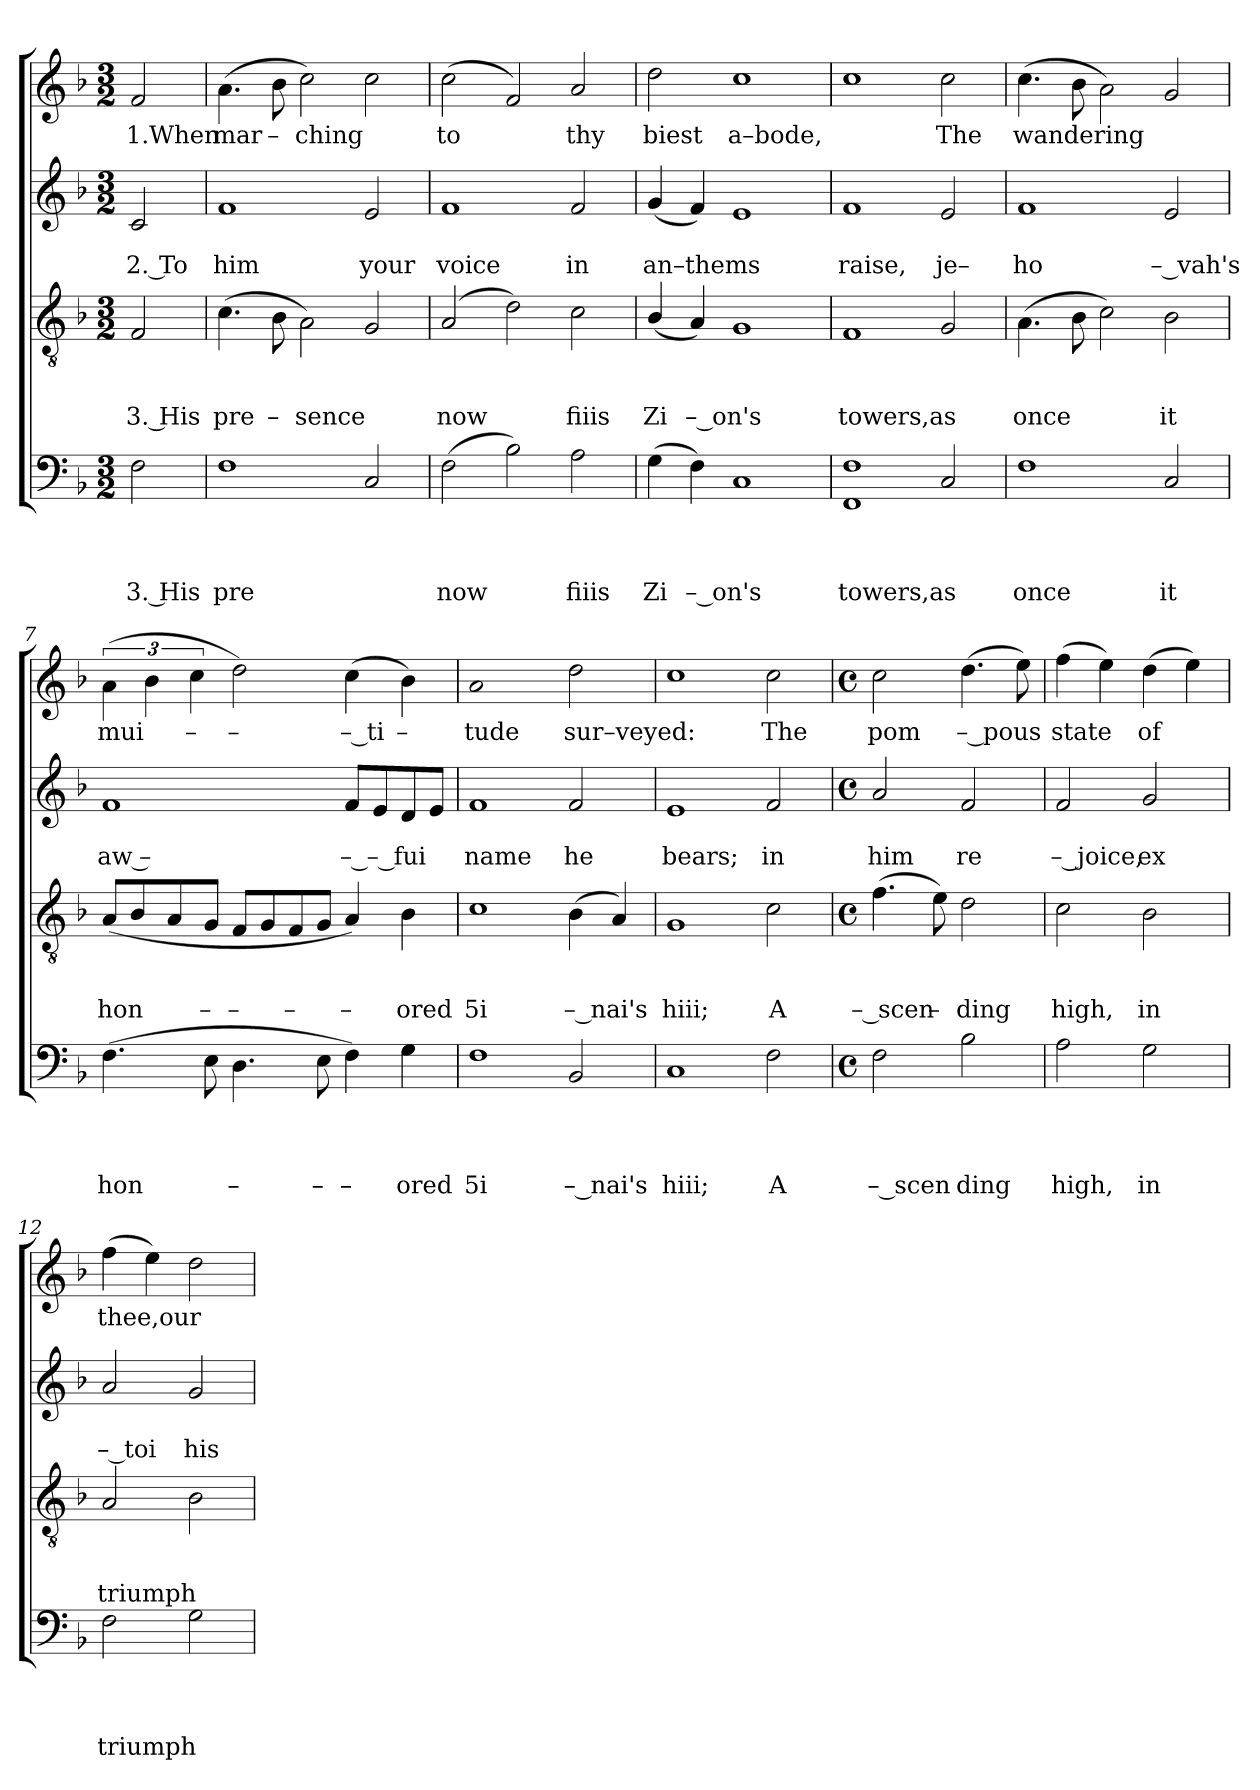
**kern	**text	**text	**text	**text	**kern	**text	**text	**text	**kern	**text	**text	**kern	**text
*part4	*part4	*part4	*part4	*part4	*part3	*part3	*part3	*part3	*part2	*part2	*part2	*part1	*part1
*staff4	*staff4	*staff4	*staff4	*staff4	*staff3	*staff3	*staff3	*staff3	*staff2	*staff2	*staff2	*staff1	*staff1
*clefF4	*	*	*	*	*clefGv2	*	*	*	*clefG2	*	*	*clefG2	*
*k[b-]	*	*	*	*	*k[b-]	*	*	*	*k[b-]	*	*	*k[b-]	*
*F:	*	*	*	*	*F:	*	*	*	*F:	*	*	*F:	*
*M3/2	*	*	*	*	*M3/2	*	*	*	*M3/2	*	*	*M3/2	*
=1	=1	=1	=1	=1	=1	=1	=1	=1	=1	=1	=1	=1	=1
!	!	!	!	!LO:LY:a:rj	!	!	!	!LO:LY:b:rj	!	!	!LO:LY:b:rj	!	!LO:LY:b
2F\	.	.	.	3. His	2F/	.	.	3. His	2c/	.	2. To	2f/	1.When
=2	=2	=2	=2	=2	=2	=2	=2	=2	=2	=2	=2	=2	=2
!	!	!	!	!LO:LY:a	!	!	!	!LO:LY:b	!	!	!LO:LY:b	!LO:N:head=solid	!LO:LY:b
1F	.	.	.	pre	(>4.c\	.	.	pre	1f	.	him	(>4.a\	mar
!	!	!	!	!	!LO:N:head=solid	!	!	!LO:LY:b	!	!	!	!LO:N:head=solid	!LO:LY:b
.	.	.	.	.	8B-\	.	.	–	.	.	.	8b-\	–
!	!	!	!	!	!LO:N:head=open	!	!	!LO:LY:b	!	!	!	!	!LO:LY:b
.	.	.	.	.	2A\)	.	.	sence	.	.	.	2cc\)	ching
!	!	!	!	!	!	!	!	!	!LO:N:head=open	!	!LO:LY:b	!	!
2C/	.	.	.	.	2G/	.	.	.	2e/	.	your	2cc\	.
=3	=3	=3	=3	=3	=3	=3	=3	=3	=3	=3	=3	=3	=3
!	!	!	!	!LO:LY:a	!LO:N:head=open	!	!	!LO:LY:b	!	!	!LO:LY:b	!	!LO:LY:b
(>2F\	.	.	.	now	(2A/	.	.	now	1f	.	voice	(>2cc\	to
!	!	!	!	!	!LO:N:head=open	!	!	!	!	!	!	!	!
2B-\)	.	.	.	.	2d\)	.	.	.	.	.	.	2f/)	.
!LO:N:head=open	!	!	!	!LO:LY:a	!	!	!	!LO:LY:b	!	!	!LO:LY:b	!LO:N:head=open	!LO:LY:b
2A\	.	.	.	fiiis	2c\	.	.	fiiis	2f/	.	in	2a/	thy
=4	=4	=4	=4	=4	=4	=4	=4	=4	=4	=4	=4	=4	=4
!	!	!	!	!LO:LY:a	!LO:N:head=solid	!	!	!LO:LY:b	!	!	!LO:LY:b	!LO:N:head=open	!LO:LY:b
(>4G\	.	.	.	Zi	(<4B-/	.	.	Zi	(<4g/	.	an–thems	2dd\	biest
!LO:N:head=solid	!	!	!	!LO:LY:a:rj	!LO:N:head=solid	!	!	!LO:LY:b:rj	!LO:N:head=solid	!	!	!	!
4F\)	.	.	.	– on's	4A/)	.	.	– on's	4f/)	.	.	.	.
!	!	!	!	!	!	!	!	!	!	!	!	!	!LO:LY:b
1C	.	.	.	.	1G	.	.	.	1e	.	.	1cc	a–bode,
=5	=5	=5	=5	=5	=5	=5	=5	=5	=5	=5	=5	=5	=5
!	!	!	!	!LO:LY:a	!	!	!	!LO:LY:b	!	!	!LO:LY:b	!	!
1FF 1F	.	.	.	towers,as	1F	.	.	towers,as	1f	.	raise,	1cc>	.
!	!	!	!	!	!	!	!	!	!LO:N:head=open	!	!LO:LY:b	!	!LO:LY:b
2C/	.	.	.	.	2G/	.	.	.	2e/	.	je–	2cc\	The
=6	=6	=6	=6	=6	=6	=6	=6	=6	=6	=6	=6	=6	=6
!	!	!	!	!LO:LY:a	!LO:N:head=solid	!	!	!LO:LY:b	!	!	!LO:LY:b	!	!LO:LY:b
1F	.	.	.	once	(>4.A\	.	.	once	1f	.	ho	(>4.cc\	wandering
!	!	!	!	!	!LO:N:head=solid	!	!	!	!	!	!	!LO:N:head=solid	!
.	.	.	.	.	8B-\	.	.	.	.	.	.	8b-\	.
!	!	!	!	!	!	!	!	!	!	!	!	!LO:N:head=open	!
.	.	.	.	.	2c\)	.	.	.	.	.	.	2a\)	.
!	!	!	!	!LO:LY:a:rj	!	!	!	!LO:LY:b:rj	!LO:N:head=open	!	!LO:LY:b:rj	!	!
2C/	.	.	.	it	2B-\	.	.	it	2e/	.	– vah's	2g/	.
=7	=7	=7	=7	=7	=7	=7	=7	=7	=7	=7	=7	=7	=7
!LO:N:head=solid	!	!	!	!LO:LY:a	!LO:N:head=solid	!	!	!LO:LY:b	!	!	!LO:LY:b	!LO:N:head=solid	!LO:LY:b
(>4.F\	.	.	.	hon	(<8A/L	.	.	hon	1f	.	aw –	(>6a\	mui
!	!	!	!	!	!LO:N:head=solid	!	!	!	!	!	!	!	!
.	.	.	.	.	8B-/	.	.	.	.	.	.	.	.
!	!	!	!	!	!	!	!	!	!	!	!	!LO:N:head=solid	!
.	.	.	.	.	.	.	.	.	.	.	.	6b-\	.
!	!	!	!	!	!LO:N:head=solid	!	!	!	!	!	!	!	!
.	.	.	.	.	8A/	.	.	.	.	.	.	.	.
!	!	!	!	!	!	!	!	!	!	!	!	!	!LO:LY:b:rj
.	.	.	.	.	.	.	.	.	.	.	.	6cc\	–
!LO:N:head=solid	!	!	!	!	!	!	!	!LO:LY:b:rj	!	!	!	!	!
8E\	.	.	.	.	8G/J	.	.	–	.	.	.	.	.
!LO:N:head=solid	!	!	!	!LO:LY:a	!LO:N:head=solid	!	!	!LO:LY:b	!	!	!	!LO:N:head=open	!LO:LY:b
4.D\	.	.	.	–	8F/L	.	.	–	.	.	.	2dd\)	–
.	.	.	.	.	8G/	.	.	.	.	.	.	.	.
!	!	!	!	!	!LO:N:head=solid	!	!	!LO:LY:b	!	!	!	!	!
.	.	.	.	.	8F/	.	.	–	.	.	.	.	.
!LO:N:head=solid	!	!	!	!LO:LY:a	!	!	!	!	!	!	!	!	!
8E\	.	.	.	–	8G/J	.	.	.	.	.	.	.	.
!LO:N:head=solid	!	!	!	!LO:LY:a	!LO:N:head=solid	!	!	!LO:LY:b	!LO:N:head=solid	!	!LO:LY:b:rj	!	!LO:LY:b:rj
4F\)	.	.	.	–	4A/)	.	.	–	8f/L	.	– – fui	(>4cc\	– ti
!	!	!	!	!	!	!	!	!	!LO:N:head=solid	!	!	!	!
.	.	.	.	.	.	.	.	.	8e/	.	.	.	.
!	!	!	!	!LO:LY:a	!LO:N:head=solid	!	!	!LO:LY:b	!LO:N:head=solid	!	!	!LO:N:head=solid	!LO:LY:b:rj
4G\	.	.	.	ored	4B-\	.	.	ored	8d/	.	.	4b-\)	–
!	!	!	!	!	!	!	!	!	!LO:N:head=solid	!	!	!	!
.	.	.	.	.	.	.	.	.	8e/J	.	.	.	.
=8	=8	=8	=8	=8	=8	=8	=8	=8	=8	=8	=8	=8	=8
!	!	!	!	!LO:LY:a	!	!	!	!LO:LY:b	!	!	!LO:LY:b	!LO:N:head=open	!LO:LY:b
1F	.	.	.	5i	1c	.	.	5i	1f	.	name	1a	tude
!	!	!	!	!LO:LY:a:rj	!LO:N:head=solid	!	!	!LO:LY:b:rj	!	!	!LO:LY:b	!LO:N:head=open	!LO:LY:b
2BB-/	.	.	.	– nai's	(>4B-\	.	.	– nai's	2f/	.	he	2dd\	sur–veyed:
!	!	!	!	!	!LO:N:head=solid	!	!	!	!	!	!	!	!
.	.	.	.	.	4A/)	.	.	.	.	.	.	.	.
=9	=9	=9	=9	=9	=9	=9	=9	=9	=9	=9	=9	=9	=9
!	!	!	!	!LO:LY:a	!	!	!	!LO:LY:b	!	!	!LO:LY:b	!	!
1C	.	.	.	hiii;	1G	.	.	hiii;	1e	.	bears;	1cc	.
!	!	!	!	!LO:LY:a:rj	!	!	!	!LO:LY:b:rj	!	!	!LO:LY:b	!	!LO:LY:b
2F\	.	.	.	A	2c\	.	.	A	2f/	.	in	2cc>\	The
=10	=10	=10	=10	=10	=10	=10	=10	=10	=10	=10	=10	=10	=10
*M4/4	*	*	*	*	*M4/4	*	*	*	*M4/4	*	*	*M4/4	*
*met(c)	*	*	*	*	*met(c)	*	*	*	*met(c)	*	*	*met(c)	*
!	!	!	!	!LO:LY:a:rj	!LO:N:head=solid	!	!	!LO:LY:b:rj	!LO:N:head=open	!	!LO:LY:b	!	!LO:LY:b
2F\	.	.	.	– scen	(>4.f\	.	.	– scen	2a/	.	him	2cc\	pom
!	!	!	!	!	!LO:N:head=solid	!	!	!LO:LY:b	!	!	!	!	!
.	.	.	.	.	8e\)	.	.	–	.	.	.	.	.
!	!	!	!	!LO:LY:a	!LO:N:head=open	!	!	!LO:LY:b	!	!	!LO:LY:b	!LO:N:head=solid	!LO:LY:b:rj
2B-\	.	.	.	ding	2d\	.	.	ding	2f/	.	re	(>4.dd\	– pous
!	!	!	!	!	!	!	!	!	!	!	!	!LO:N:head=solid	!
.	.	.	.	.	.	.	.	.	.	.	.	8ee\)	.
=11	=11	=11	=11	=11	=11	=11	=11	=11	=11	=11	=11	=11	=11
!LO:N:head=open	!	!	!	!LO:LY:a	!	!	!	!LO:LY:b	!	!	!LO:LY:b:rj	!LO:N:head=solid	!LO:LY:b
2A\	.	.	.	high,	2c\	.	.	high,	2f/	.	– joice,	(>4ff\	state
!	!	!	!	!	!	!	!	!	!	!	!	!LO:N:head=solid	!
.	.	.	.	.	.	.	.	.	.	.	.	4ee\)	.
!	!	!	!	!LO:LY:a	!	!	!	!LO:LY:b	!	!	!LO:LY:b	!LO:N:head=solid	!LO:LY:b
2G\	.	.	.	in	2B-\	.	.	in	2g/	.	ex	(>4dd\	of
!	!	!	!	!	!	!	!	!	!	!	!	!LO:N:head=solid	!
.	.	.	.	.	.	.	.	.	.	.	.	4ee\)	.
=12	=12	=12	=12	=12	=12	=12	=12	=12	=12	=12	=12	=12	=12
!	!	!	!	!LO:LY:a	!LO:N:head=open	!	!	!LO:LY:b	!LO:N:head=open	!	!LO:LY:b:rj	!LO:N:head=solid	!LO:LY:b
2F\	.	.	.	triumph	2A/	.	.	triumph	2a/	.	– toi	(>4ff\	thee,our
!	!	!	!	!	!	!	!	!	!	!	!	!LO:N:head=solid	!
.	.	.	.	.	.	.	.	.	.	.	.	4ee\)	.
!	!	!	!	!	!	!	!	!	!	!	!LO:LY:b	!LO:N:head=open	!
2G\	.	.	.	.	2B-\	.	.	.	2g/	.	his	2dd\	.
=	=	=	=	=	=	=	=	=	=	=	=	=	=
*-	*-	*-	*-	*-	*-	*-	*-	*-	*-	*-	*-	*-	*-
